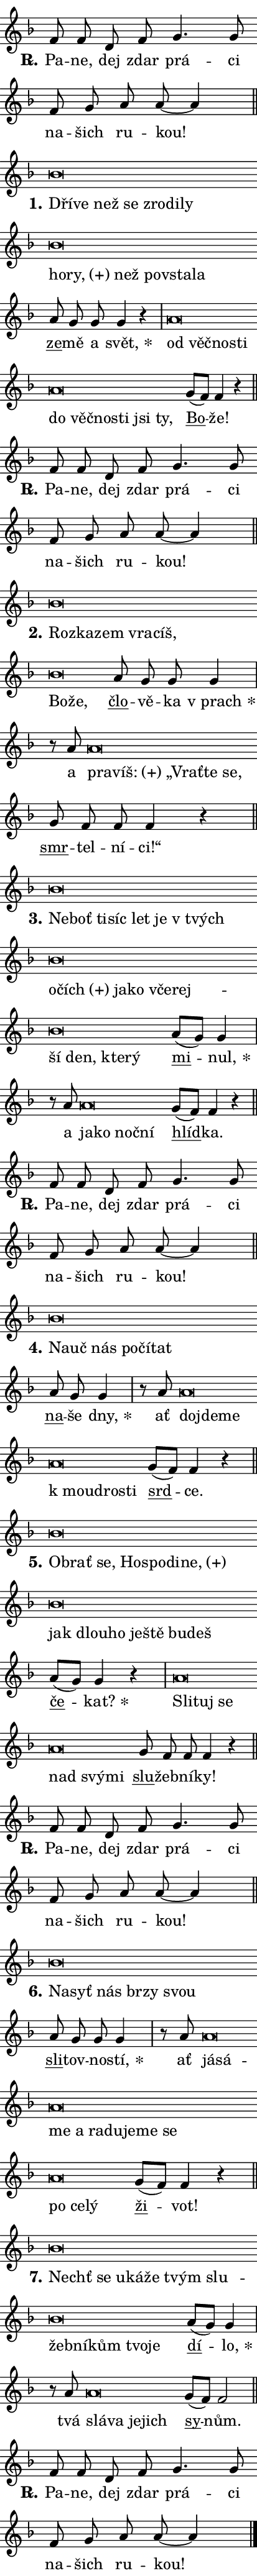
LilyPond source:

\version "2.22.1"
\header { tagline = "" }
\paper {
  indent = 0\cm
  top-margin = 0\cm
  right-margin = 0\cm
  bottom-margin = 0\cm
  left-margin = 0\cm
  paper-width = 7\cm
  page-breaking = #ly:one-page-breaking
  system-system-spacing.basic-distance = #11
  score-system-spacing.basic-distance = #11.3
  ragged-last = ##f
}


%% Author: Thomas Morley
%% https://lists.gnu.org/archive/html/lilypond-user/2020-05/msg00002.html
#(define (line-position grob)
"Returns position of @var[grob} in current system:
   @code{'start}, if at first time-step
   @code{'end}, if at last time-step
   @code{'middle} otherwise
"
  (let* ((col (ly:item-get-column grob))
         (ln (ly:grob-object col 'left-neighbor))
         (rn (ly:grob-object col 'right-neighbor))
         (col-to-check-left (if (ly:grob? ln) ln col))
         (col-to-check-right (if (ly:grob? rn) rn col))
         (break-dir-left
           (and
             (ly:grob-property col-to-check-left 'non-musical #f)
             (ly:item-break-dir col-to-check-left)))
         (break-dir-right
           (and
             (ly:grob-property col-to-check-right 'non-musical #f)
             (ly:item-break-dir col-to-check-right))))
        (cond ((eqv? 1 break-dir-left) 'start)
              ((eqv? -1 break-dir-right) 'end)
              (else 'middle))))

#(define (tranparent-at-line-position vctor)
  (lambda (grob)
  "Relying on @code{line-position} select the relevant enry from @var{vctor}.
Used to determine transparency,"
    (case (line-position grob)
      ((end) (not (vector-ref vctor 0)))
      ((middle) (not (vector-ref vctor 1)))
      ((start) (not (vector-ref vctor 2))))))

noteHeadBreakVisibility =
#(define-music-function (break-visibility)(vector?)
"Makes @code{NoteHead}s transparent relying on @var{break-visibility}"
#{
  \override NoteHead.transparent =
    #(tranparent-at-line-position break-visibility)
#})

#(define delete-ledgers-for-transparent-note-heads
  (lambda (grob)
    "Reads whether a @code{NoteHead} is transparent.
If so this @code{NoteHead} is removed from @code{'note-heads} from
@var{grob}, which is supposed to be @code{LedgerLineSpanner}.
As a result ledgers are not printed for this @code{NoteHead}"
    (let* ((nhds-array (ly:grob-object grob 'note-heads))
           (nhds-list
             (if (ly:grob-array? nhds-array)
                 (ly:grob-array->list nhds-array)
                 '()))
           ;; Relies on the transparent-property being done before
           ;; Staff.LedgerLineSpanner.after-line-breaking is executed.
           ;; This is fragile ...
           (to-keep
             (remove
               (lambda (nhd)
                 (ly:grob-property nhd 'transparent #f))
               nhds-list)))
      ;; TODO find a better method to iterate over grob-arrays, similiar
      ;; to filter/remove etc for lists
      ;; For now rebuilt from scratch
      (set! (ly:grob-object grob 'note-heads)  '())
      (for-each
        (lambda (nhd)
          (ly:pointer-group-interface::add-grob grob 'note-heads nhd))
        to-keep))))

hideNotes = {
  \noteHeadBreakVisibility #begin-of-line-visible
}
unHideNotes = {
  \noteHeadBreakVisibility #all-visible
}

% work-around for resetting accidentals
% https://lilypond.org/doc/v2.23/Documentation/notation/displaying-rhythms#unmetered-music
cadenzaMeasure = {
  \cadenzaOff
  \partial 1024 s1024
  \cadenzaOn
}

#(define-markup-command (accent layout props text) (markup?)
  "Underline accented syllable"
  (interpret-markup layout props
    #{\markup \override #'(offset . 4.3) \underline { #text }#}))

responsum = \markup \concat {
  "R" \hspace #-1.05 \path #0.1 #'((moveto 0 0.07) (lineto 0.9 0.8)) \hspace #0.05 "."
}

\layout {
    \context {
        \Staff
        \remove "Time_signature_engraver"
        \override LedgerLineSpanner.after-line-breaking = #delete-ledgers-for-transparent-note-heads
    }
    \context {
        \Voice {
            \override NoteHead.output-attributes = #'((class . "notehead"))
            \override Hairpin.height = #0.55
        }
    }
    \context {
        \Lyrics {
            \override StanzaNumber.output-attributes = #'((class . "stanzanumber"))
            \override LyricSpace.minimum-distance = #0.9
            \override LyricText.font-name = #"TeX Gyre Schola"
            \override LyricText.font-size = 1
            \override StanzaNumber.font-name = #"TeX Gyre Schola Bold"
            \override StanzaNumber.font-size = 1
        }
    }
}

% magnetic-lyrics.ily
%
%   written by
%     Jean Abou Samra <jean@abou-samra.fr>
%     Werner Lemberg <wl@gnu.org>
%
%   adapted by
%     Jiri Hon <jiri.hon@gmail.com>
%
% Version 2022-Apr-15

% https://www.mail-archive.com/lilypond-user@gnu.org/msg149350.html

#(define (Left_hyphen_pointer_engraver context)
   "Collect syllable-hyphen-syllable occurrences in lyrics and store
them in properties.  This engraver only looks to the left.  For
example, if the lyrics input is @code{foo -- bar}, it does the
following.

@itemize @bullet
@item
Set the @code{text} property of the @code{LyricHyphen} grob between
@q{foo} and @q{bar} to @code{foo}.

@item
Set the @code{left-hyphen} property of the @code{LyricText} grob with
text @q{foo} to the @code{LyricHyphen} grob between @q{foo} and
@q{bar}.
@end itemize

Use this auxiliary engraver in combination with the
@code{lyric-@/text::@/apply-@/magnetic-@/offset!} hook."
   (let ((hyphen #f)
         (text #f))
     (make-engraver
      (acknowledgers
       ((lyric-syllable-interface engraver grob source-engraver)
        (set! text grob)))
      (end-acknowledgers
       ((lyric-hyphen-interface engraver grob source-engraver)
        ;(when (not (grob::has-interface grob 'lyric-space-interface))
          (set! hyphen grob)));)
      ((stop-translation-timestep engraver)
       (when (and text hyphen)
         (ly:grob-set-object! text 'left-hyphen hyphen))
       (set! text #f)
       (set! hyphen #f)))))

#(define (lyric-text::apply-magnetic-offset! grob)
   "If the space between two syllables is less than the value in
property @code{LyricText@/.details@/.squash-threshold}, move the right
syllable to the left so that it gets concatenated with the left
syllable.

Use this function as a hook for
@code{LyricText@/.after-@/line-@/breaking} if the
@code{Left_@/hyphen_@/pointer_@/engraver} is active."
   (let ((hyphen (ly:grob-object grob 'left-hyphen #f)))
     (when hyphen
       (let ((left-text (ly:spanner-bound hyphen LEFT)))
         (when (grob::has-interface left-text 'lyric-syllable-interface)
           (let* ((common (ly:grob-common-refpoint grob left-text X))
                  (this-x-ext (ly:grob-extent grob common X))
                  (left-x-ext
                   (begin
                     ;; Trigger magnetism for left-text.
                     (ly:grob-property left-text 'after-line-breaking)
                     (ly:grob-extent left-text common X)))
                  ;; `delta` is the gap width between two syllables.
                  (delta (- (interval-start this-x-ext)
                            (interval-end left-x-ext)))
                  (details (ly:grob-property grob 'details))
                  (threshold (assoc-get 'squash-threshold details 0.2)))
             (when (< delta threshold)
               (let* (;; We have to manipulate the input text so that
                      ;; ligatures crossing syllable boundaries are not
                      ;; disabled.  For languages based on the Latin
                      ;; script this is essentially a beautification.
                      ;; However, for non-Western scripts it can be a
                      ;; necessity.
                      (lt (ly:grob-property left-text 'text))
                      (rt (ly:grob-property grob 'text))
                      (is-space (grob::has-interface hyphen 'lyric-space-interface))
                      (space (if is-space " " ""))
                      (space-markup (grob-interpret-markup grob " "))
                      (space-size (interval-length (ly:stencil-extent space-markup X)))
                      (extra-delta (if is-space space-size 0))
                      ;; Append new syllable.
                      (ltrt-space (if (and (string? lt) (string? rt))
                                (string-append lt space rt)
                                (make-concat-markup (list lt space rt))))
                      ;; Right-align `ltrt` to the right side.
                      (ltrt-space-markup (grob-interpret-markup
                               grob
                               (make-translate-markup
                                (cons (interval-length this-x-ext) 0)
                                (make-right-align-markup ltrt-space)))))
                 (begin
                   ;; Don't print `left-text`.
                   (ly:grob-set-property! left-text 'stencil #f)
                   ;; Set text and stencil (which holds all collected
                   ;; syllables so far) and shift it to the left.
                   (ly:grob-set-property! grob 'text ltrt-space)
                   (ly:grob-set-property! grob 'stencil ltrt-space-markup)
                   (ly:grob-translate-axis! grob (- (- delta extra-delta)) X))))))))))


#(define (lyric-hyphen::displace-bounds-first grob)
   ;; Make very sure this callback isn't triggered too early.
   (let ((left (ly:spanner-bound grob LEFT))
         (right (ly:spanner-bound grob RIGHT)))
     (ly:grob-property left 'after-line-breaking)
     (ly:grob-property right 'after-line-breaking)
     (ly:lyric-hyphen::print grob)))

squashThreshold = #0.4

\layout {
  \context {
    \Lyrics
    \consists #Left_hyphen_pointer_engraver
    \override LyricText.after-line-breaking =
      #lyric-text::apply-magnetic-offset!
    \override LyricHyphen.stencil = #lyric-hyphen::displace-bounds-first
    \override LyricText.details.squash-threshold = \squashThreshold
    \override LyricHyphen.minimum-distance = 0
    \override LyricHyphen.minimum-length = \squashThreshold
  }
}

squash = \override LyricText.details.squash-threshold = 9999
unSquash = \override LyricText.details.squash-threshold = \squashThreshold

left = \override LyricText.self-alignment-X = #LEFT
unLeft = \revert LyricText.self-alignment-X

starOffset = #(lambda (grob) 
                (let ((x_offset (ly:self-alignment-interface::aligned-on-x-parent grob)))
                  (if (= x_offset 0) 0 (+ x_offset 1.2))))

star = #(define-music-function (syllable)(string?)
"Append star separator at the end of a syllable"
#{
  \once \override LyricText.X-offset = #starOffset
  \lyricmode { \markup {
    #syllable
    \override #'((font-name . "TeX Gyre Schola Bold")) \hspace #0.2 \lower #0.65 \larger "*"
  } }
#})

starAccent = #(define-music-function (syllable)(string?)
"Append star separator at the end of a syllable and make accent"
#{
  \once \override LyricText.X-offset = #starOffset
  \lyricmode { \markup {
    \accent #syllable
    \override #'((font-name . "TeX Gyre Schola Bold")) \hspace #0.2 \lower #0.65 \larger "*"
  } }
#})

breath = #(define-music-function (syllable)(string?)
"Append breathing indicator at the end of a syllable"
#{
  \lyricmode { \markup { #syllable "+" } }
#})

optionalBreath = #(define-music-function (syllable)(string?)
"Append optional breathing indicator at the end of a syllable"
#{
  \lyricmode { \markup { #syllable "(+)" } }
#})


\score {
    <<
        \new Voice = "melody" { \cadenzaOn \key f \major \relative { f'8 f d f g4. g8 \bar "" f8 g a a~ a4 \cadenzaMeasure \bar "||" \break } }
        \new Lyrics \lyricsto "melody" { \lyricmode { \set stanza = \responsum
Pa -- ne, dej zdar prá -- ci na -- šich ru -- kou! } }
    >>
    \layout {}
}

\score {
    <<
        \new Voice = "melody" { \cadenzaOn \key f \major \relative { bes'\breve*1/16 \hideNotes \breve*1/16 \bar "" \breve*1/16 \bar "" \breve*1/16 \bar "" \breve*1/16 \bar "" \breve*1/16 \bar "" \breve*1/16 \bar "" \breve*1/16 \bar "" \breve*1/16 \bar "" \breve*1/16 \bar "" \breve*1/16 \bar "" \breve*1/16 \breve*1/16 \bar "" \unHideNotes \bar "" a8 g g g4 r \cadenzaMeasure \bar "|" a\breve*1/16 \hideNotes \breve*1/16 \bar "" \breve*1/16 \bar "" \breve*1/16 \bar "" \breve*1/16 \bar "" \breve*1/16 \bar "" \breve*1/16 \bar "" \breve*1/16 \bar "" \breve*1/16 \breve*1/16 \bar "" \unHideNotes \bar "" g8[( f)] f4 r \cadenzaMeasure \bar "||" \break } }
        \new Lyrics \lyricsto "melody" { \lyricmode { \set stanza = "1."
\left Dří -- \squash ve než se zro -- di -- ly ho -- \optionalBreath ry, než po -- vsta -- la \unLeft \unSquash \markup \accent ze -- mě a \star svět, \left od \squash věč -- no -- sti do věč -- no -- sti jsi ty, \unLeft \unSquash \markup \accent Bo -- že! } }
    >>
    \layout {}
}

\score {
    <<
        \new Voice = "melody" { \cadenzaOn \key f \major \relative { f'8 f d f g4. g8 \bar "" f8 g a a~ a4 \cadenzaMeasure \bar "||" \break } }
        \new Lyrics \lyricsto "melody" { \lyricmode { \set stanza = \responsum
Pa -- ne, dej zdar prá -- ci na -- šich ru -- kou! } }
    >>
    \layout {}
}

\score {
    <<
        \new Voice = "melody" { \cadenzaOn \key f \major \relative { bes'\breve*1/16 \hideNotes \breve*1/16 \bar "" \breve*1/16 \bar "" \breve*1/16 \bar "" \breve*1/16 \bar "" \breve*1/16 \breve*1/16 \bar "" \unHideNotes \bar "" a8 g g g4 \cadenzaMeasure \bar "|" r8 a8 a\breve*1/16 \hideNotes \breve*1/16 \bar "" \breve*1/16 \bar "" \breve*1/16 \breve*1/16 \bar "" \unHideNotes \bar "" g8 f f f4 r \cadenzaMeasure \bar "||" \break } }
        \new Lyrics \lyricsto "melody" { \lyricmode { \set stanza = "2."
\left Roz -- \squash ka -- zem vra -- cíš, Bo -- že, \unLeft \unSquash \markup \accent člo -- vě -- ka \star "v prach" a \left pra -- \squash \optionalBreath víš: „Vrať -- te se, \unLeft \unSquash \markup \accent smr -- tel -- ní -- ci!“ } }
    >>
    \layout {}
}

\score {
    <<
        \new Voice = "melody" { \cadenzaOn \key f \major \relative { bes'\breve*1/16 \hideNotes \breve*1/16 \bar "" \breve*1/16 \bar "" \breve*1/16 \bar "" \breve*1/16 \bar "" \breve*1/16 \bar "" \breve*1/16 \bar "" \breve*1/16 \bar "" \breve*1/16 \bar "" \breve*1/16 \bar "" \breve*1/16 \bar "" \breve*1/16 \bar "" \breve*1/16 \bar "" \breve*1/16 \bar "" \breve*1/16 \bar "" \breve*1/16 \breve*1/16 \bar "" \unHideNotes \bar "" a8[( g)] g4 \cadenzaMeasure \bar "|" r8 a8 a\breve*1/16 \hideNotes \breve*1/16 \bar "" \breve*1/16 \breve*1/16 \bar "" \unHideNotes \bar "" g8[( f)] f4 r \cadenzaMeasure \bar "||" \break } }
        \new Lyrics \lyricsto "melody" { \lyricmode { \set stanza = "3."
\left Ne -- \squash boť ti -- síc let je "v tvých" o -- \optionalBreath čích ja -- ko vče -- rej -- ší den, kte -- rý \unLeft \unSquash \markup \accent mi -- \star nul, a \left ja -- \squash ko noč -- ní \unLeft \unSquash \markup \accent hlíd -- ka. } }
    >>
    \layout {}
}

\score {
    <<
        \new Voice = "melody" { \cadenzaOn \key f \major \relative { f'8 f d f g4. g8 \bar "" f8 g a a~ a4 \cadenzaMeasure \bar "||" \break } }
        \new Lyrics \lyricsto "melody" { \lyricmode { \set stanza = \responsum
Pa -- ne, dej zdar prá -- ci na -- šich ru -- kou! } }
    >>
    \layout {}
}

\score {
    <<
        \new Voice = "melody" { \cadenzaOn \key f \major \relative { bes'\breve*1/16 \hideNotes \breve*1/16 \bar "" \breve*1/16 \bar "" \breve*1/16 \bar "" \breve*1/16 \breve*1/16 \bar "" \unHideNotes \bar "" a8 g g4 \cadenzaMeasure \bar "|" r8 a8 a\breve*1/16 \hideNotes \breve*1/16 \bar "" \breve*1/16 \bar "" \breve*1/16 \bar "" \breve*1/16 \breve*1/16 \bar "" \unHideNotes \bar "" g8[( f)] f4 r \cadenzaMeasure \bar "||" \break } }
        \new Lyrics \lyricsto "melody" { \lyricmode { \set stanza = "4."
\left Na -- \squash uč nás po -- čí -- tat \unLeft \unSquash \markup \accent na -- še \star dny, ať \left doj -- \squash de -- me "k mou" -- dro -- sti \unLeft \unSquash \markup \accent srd -- ce. } }
    >>
    \layout {}
}

\score {
    <<
        \new Voice = "melody" { \cadenzaOn \key f \major \relative { bes'\breve*1/16 \hideNotes \breve*1/16 \bar "" \breve*1/16 \bar "" \breve*1/16 \bar "" \breve*1/16 \bar "" \breve*1/16 \bar "" \breve*1/16 \bar "" \breve*1/16 \bar "" \breve*1/16 \bar "" \breve*1/16 \bar "" \breve*1/16 \bar "" \breve*1/16 \bar "" \breve*1/16 \breve*1/16 \bar "" \unHideNotes \bar "" a8[( g)] g4 r \cadenzaMeasure \bar "|" a\breve*1/16 \hideNotes \breve*1/16 \bar "" \breve*1/16 \bar "" \breve*1/16 \bar "" \breve*1/16 \breve*1/16 \bar "" \unHideNotes \bar "" g8 f f f4 r \cadenzaMeasure \bar "||" \break } }
        \new Lyrics \lyricsto "melody" { \lyricmode { \set stanza = "5."
\left O -- \squash brať se, Ho -- spo -- di -- \optionalBreath ne, jak dlou -- ho je -- ště bu -- deš \unLeft \unSquash \markup \accent če -- \star kat? \left Sli -- \squash tuj se nad svý -- mi \unLeft \unSquash \markup \accent slu -- žeb -- ní -- ky! } }
    >>
    \layout {}
}

\score {
    <<
        \new Voice = "melody" { \cadenzaOn \key f \major \relative { f'8 f d f g4. g8 \bar "" f8 g a a~ a4 \cadenzaMeasure \bar "||" \break } }
        \new Lyrics \lyricsto "melody" { \lyricmode { \set stanza = \responsum
Pa -- ne, dej zdar prá -- ci na -- šich ru -- kou! } }
    >>
    \layout {}
}

\score {
    <<
        \new Voice = "melody" { \cadenzaOn \key f \major \relative { bes'\breve*1/16 \hideNotes \breve*1/16 \bar "" \breve*1/16 \bar "" \breve*1/16 \bar "" \breve*1/16 \breve*1/16 \bar "" \unHideNotes \bar "" a8 g g g4 \cadenzaMeasure \bar "|" r8 a8 a\breve*1/16 \hideNotes \breve*1/16 \bar "" \breve*1/16 \bar "" \breve*1/16 \bar "" \breve*1/16 \bar "" \breve*1/16 \bar "" \breve*1/16 \bar "" \breve*1/16 \bar "" \breve*1/16 \bar "" \breve*1/16 \bar "" \breve*1/16 \breve*1/16 \bar "" \unHideNotes \bar "" g8[( f)] f4 r \cadenzaMeasure \bar "||" \break } }
        \new Lyrics \lyricsto "melody" { \lyricmode { \set stanza = "6."
\left Na -- \squash syť nás br -- zy svou \unLeft \unSquash \markup \accent sli -- tov -- no -- \star stí, ať \left já -- \squash sá -- me a ra -- du -- je -- me se po ce -- lý \unLeft \unSquash \markup \accent ži -- vot! } }
    >>
    \layout {}
}

\score {
    <<
        \new Voice = "melody" { \cadenzaOn \key f \major \relative { bes'\breve*1/16 \hideNotes \breve*1/16 \bar "" \breve*1/16 \bar "" \breve*1/16 \bar "" \breve*1/16 \bar "" \breve*1/16 \bar "" \breve*1/16 \bar "" \breve*1/16 \bar "" \breve*1/16 \bar "" \breve*1/16 \bar "" \breve*1/16 \breve*1/16 \bar "" \unHideNotes \bar "" a8[( g)] g4 \cadenzaMeasure \bar "|" r8 a8 a\breve*1/16 \hideNotes \breve*1/16 \bar "" \breve*1/16 \breve*1/16 \bar "" \unHideNotes \bar "" g8[( f)] f2 \cadenzaMeasure \bar "||" \break } }
        \new Lyrics \lyricsto "melody" { \lyricmode { \set stanza = "7."
\left Nechť \squash se u -- ká -- že tvým slu -- žeb -- ní -- kům tvo -- je \unLeft \unSquash \markup \accent dí -- \star lo, tvá \left slá -- \squash va je -- jich \unLeft \unSquash \markup \accent sy -- nům. } }
    >>
    \layout {}
}

\score {
    <<
        \new Voice = "melody" { \cadenzaOn \key f \major \relative { f'8 f d f g4. g8 \bar "" f8 g a a~ a4 \cadenzaMeasure \bar "||" \break } \bar "|." }
        \new Lyrics \lyricsto "melody" { \lyricmode { \set stanza = \responsum
Pa -- ne, dej zdar prá -- ci na -- šich ru -- kou! } }
    >>
    \layout {}
}
